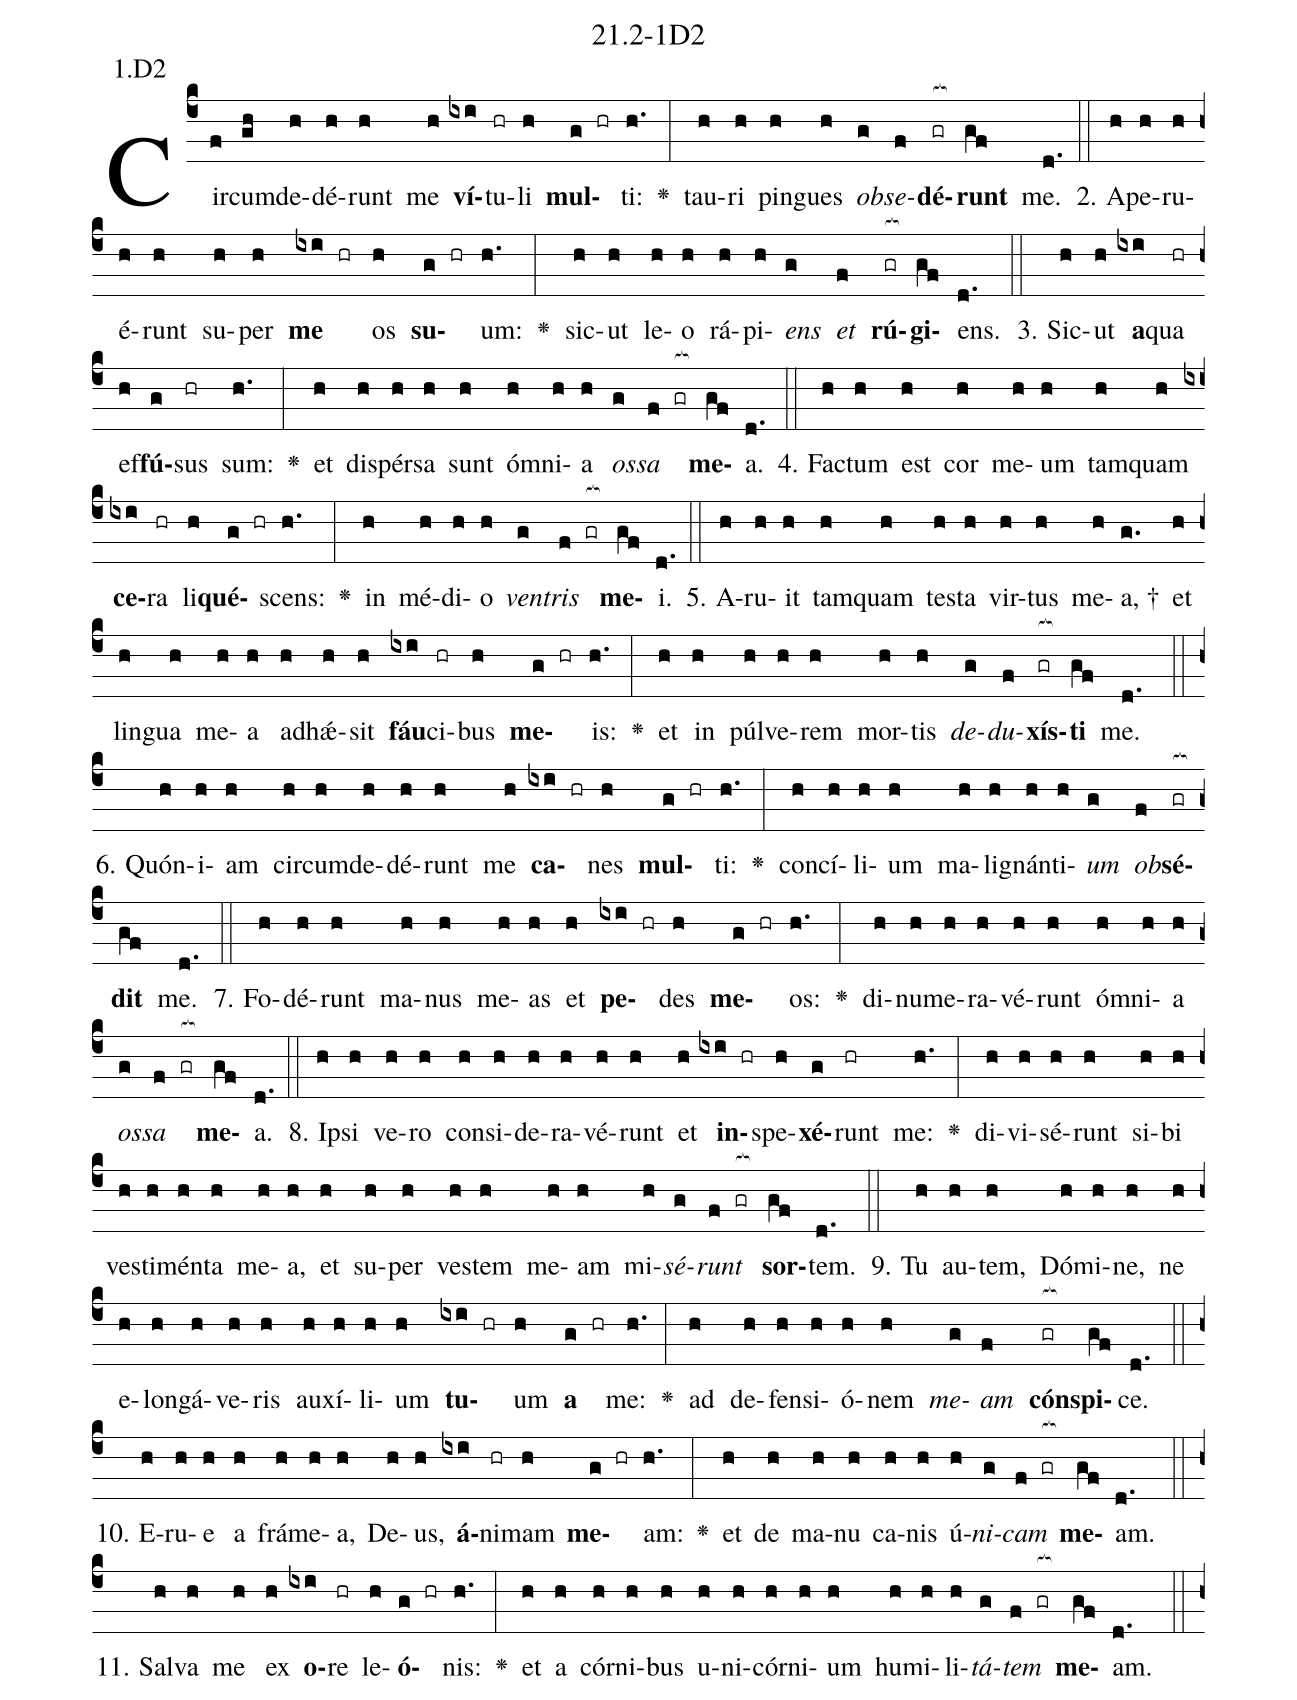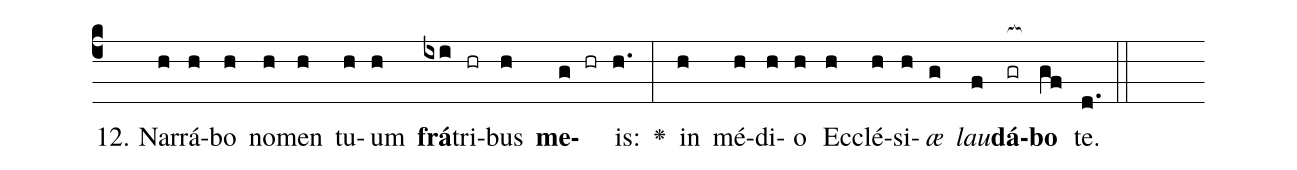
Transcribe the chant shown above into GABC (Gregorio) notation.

name: 21.2-1D2;
annotation: 1.D2;
%%
(c4)Cir(f)cum(gh)de(h)dé(h)runt(h) me(h) <b>ví</b>(ixi)tu(hr)li(h) <b>mul</b>(g hr)ti:(h.) <v>\greheightstar</v>(:) tau(h)ri(h) pin(h)gues(h) <i>ob</i>(g)<i>se</i>(f)<b>dé</b>(gr[ocb:1{])<b>runt</b>(gf[ocb:0}]) me.(d.) (::)
2. A(h)pe(h)ru(h)é(h)runt(h) su(h)per(h) <b>me</b>(ixi hr) os(h) <b>su</b>(g hr)um:(h.) <v>\greheightstar</v>(:) sic(h)ut(h) le(h)o(h) rá(h)pi(h)<i>ens</i>(g) <i>et</i>(f) <b>rú</b>(gr[ocb:1{])<b>gi</b>(gf[ocb:0}])ens.(d.) (::)
3. Sic(h)ut(h) <b>a</b>(ixi)qua(hr) ef(h)<b>fú</b>(g)sus(hr) sum:(h.) <v>\greheightstar</v>(:) et(h) di(h)spér(h)sa(h) sunt(h) óm(h)ni(h)a(h) <i>os</i>(g)<i>sa</i>(f gr[ocb:1{]) <b>me</b>(gf[ocb:0}])a.(d.) (::)
4. Fac(h)tum(h) est(h) cor(h) me(h)um(h) tam(h)quam(h) <b>ce</b>(ixi)ra(hr) li(h)<b>qué</b>(g hr)scens:(h.) <v>\greheightstar</v>(:) in(h) mé(h)di(h)o(h) <i>ven</i>(g)<i>tris</i>(f gr[ocb:1{]) <b>me</b>(gf[ocb:0}])i.(d.) (::)
5. A(h)ru(h)it(h) tam(h)quam(h) tes(h)ta(h) vir(h)tus(h) me(h)a, †(g.) et(h) lin(h)gua(h) me(h)a(h) ad(h)hǽ(h)sit(h) <b>fáu</b>(ixi)ci(hr)bus(h) <b>me</b>(g hr)is:(h.) <v>\greheightstar</v>(:) et(h) in(h) púl(h)ve(h)rem(h) mor(h)tis(h) <i>de</i>(g)<i>du</i>(f)<b>xís</b>(gr[ocb:1{])<b>ti</b>(gf[ocb:0}]) me.(d.) (::)
6. Quón(h)i(h)am(h) cir(h)cum(h)de(h)dé(h)runt(h) me(h) <b>ca</b>(ixi hr)nes(h) <b>mul</b>(g hr)ti:(h.) <v>\greheightstar</v>(:) con(h)cí(h)li(h)um(h) ma(h)li(h)gnán(h)ti(h)<i>um</i>(g) <i>ob</i>(f)<b>sé</b>(gr[ocb:1{])<b>dit</b>(gf[ocb:0}]) me.(d.) (::)
7. Fo(h)dé(h)runt(h) ma(h)nus(h) me(h)as(h) et(h) <b>pe</b>(ixi hr)des(h) <b>me</b>(g hr)os:(h.) <v>\greheightstar</v>(:) di(h)nu(h)me(h)ra(h)vé(h)runt(h) óm(h)ni(h)a(h) <i>os</i>(g)<i>sa</i>(f gr[ocb:1{]) <b>me</b>(gf[ocb:0}])a.(d.) (::)
8. Ip(h)si(h) ve(h)ro(h) con(h)si(h)de(h)ra(h)vé(h)runt(h) et(h) <b>in</b>(ixi hr)spe(h)<b>xé</b>(g)runt(hr) me:(h.) <v>\greheightstar</v>(:) di(h)vi(h)sé(h)runt(h) si(h)bi(h) ves(h)ti(h)mén(h)ta(h) me(h)a,(h) et(h) su(h)per(h) ves(h)tem(h) me(h)am(h) mi(h)<i>sé</i>(g)<i>runt</i>(f gr[ocb:1{]) <b>sor</b>(gf[ocb:0}])tem.(d.) (::)
9. Tu(h) au(h)tem,(h) Dó(h)mi(h)ne,(h) ne(h) e(h)lon(h)gá(h)ve(h)ris(h) au(h)xí(h)li(h)um(h) <b>tu</b>(ixi hr)um(h) <b>a</b>(g hr) me:(h.) <v>\greheightstar</v>(:) ad(h) de(h)fen(h)si(h)ó(h)nem(h) <i>me</i>(g)<i>am</i>(f) <b>cón</b>(gr[ocb:1{])<b>spi</b>(gf[ocb:0}])ce.(d.) (::)
10. E(h)ru(h)e(h) a(h) frá(h)me(h)a,(h) De(h)us,(h) <b>á</b>(ixi)ni(hr)mam(h) <b>me</b>(g hr)am:(h.) <v>\greheightstar</v>(:) et(h) de(h) ma(h)nu(h) ca(h)nis(h) ú(h)<i>ni</i>(g)<i>cam</i>(f gr[ocb:1{]) <b>me</b>(gf[ocb:0}])am.(d.) (::)
11. Sal(h)va(h) me(h) ex(h) <b>o</b>(ixi)re(hr) le(h)<b>ó</b>(g hr)nis:(h.) <v>\greheightstar</v>(:) et(h) a(h) cór(h)ni(h)bus(h) u(h)ni(h)cór(h)ni(h)um(h) hu(h)mi(h)li(h)<i>tá</i>(g)<i>tem</i>(f gr[ocb:1{]) <b>me</b>(gf[ocb:0}])am.(d.) (::)
12. Nar(h)rá(h)bo(h) no(h)men(h) tu(h)um(h) <b>frá</b>(ixi)tri(hr)bus(h) <b>me</b>(g hr)is:(h.) <v>\greheightstar</v>(:) in(h) mé(h)di(h)o(h) Ec(h)clé(h)si(h)<i>æ</i>(g) <i>lau</i>(f)<b>dá</b>(gr[ocb:1{])<b>bo</b>(gf[ocb:0}]) te.(d.) (::)
